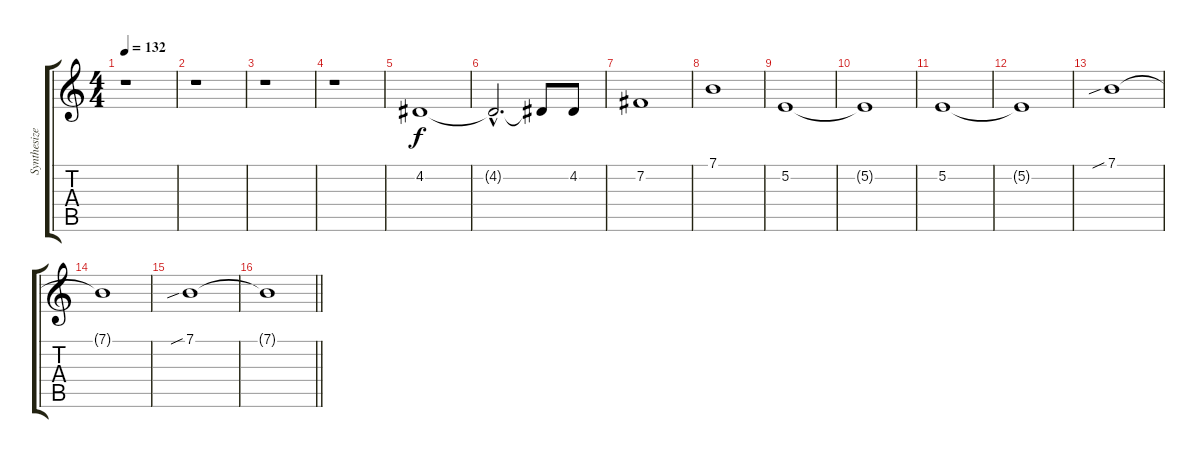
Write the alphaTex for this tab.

\track ("Synthesizer 1" "Synthesize") {instrument lead2sawtooth}
\staff {score tabs}
\tuning (E4 B3 G3 D3 A2 E2) {hide}
\ts (4 4)
\tempo 132
\clef g2
\ks c
r.1{dy f} |
r.1 |
r.1 |
r.1 |
4.2.1 |
4.2{hac t}.2{d} 4.2{t}.8 4.2.8 |
7.2.1 |
7.1.1 |
5.2.1 |
5.2{t}.1 |
5.2.1 |
5.2{t}.1 |
7.1{sib}.1 |
7.1{t}.1 |
7.1{sib}.1 |
\barLineRight lightlight
7.1{t}.1
